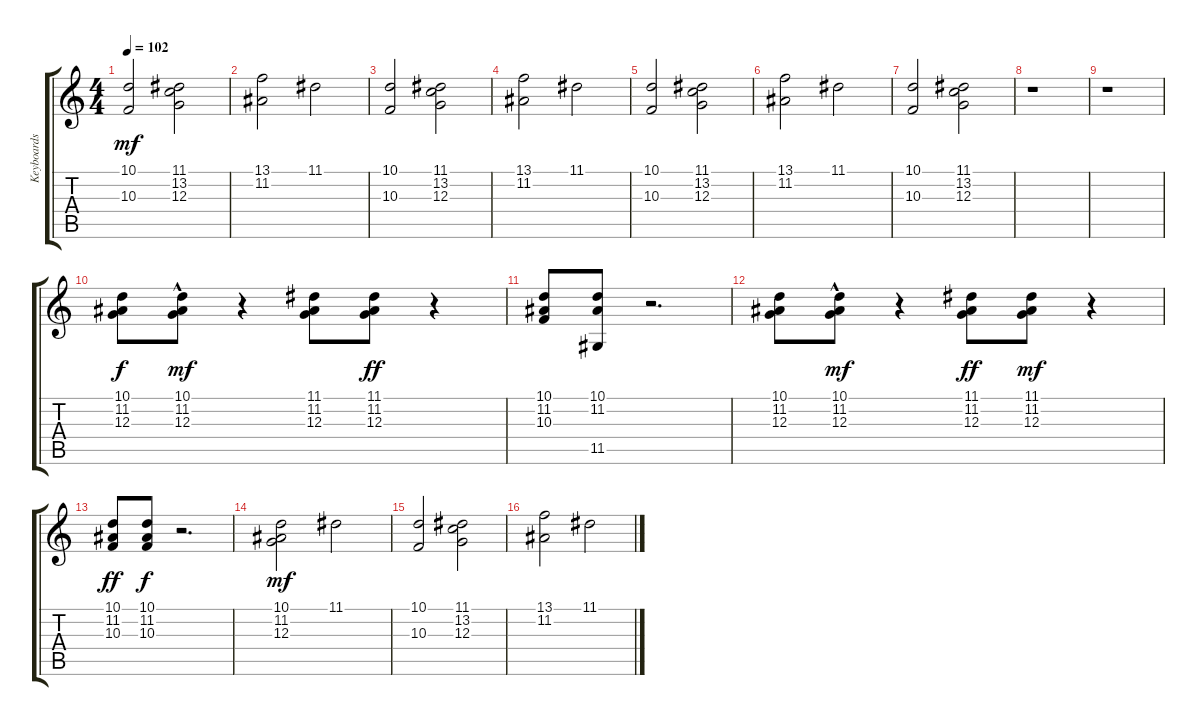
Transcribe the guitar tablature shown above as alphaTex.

\track ("Keyboards" "Keyboards") {instrument rockorgan}
\staff {score tabs}
\tuning (E4 B3 G3 D3 A2 E2) {hide}
\ts (4 4)
\tempo 102
\clef g2
\ks c
(10.1 10.3).2{dy mf} (11.1 13.2 12.3).2 |
(13.1 11.2).2 11.1.2 |
(10.1 10.3).2 (11.1 13.2 12.3).2 |
(13.1 11.2).2 11.1.2 |
(10.1 10.3).2 (11.1 13.2 12.3).2 |
(13.1 11.2).2 11.1.2 |
(10.1 10.3).2 (11.1 13.2 12.3).2 |
r.1 |
r.1 |
(10.1 11.2 12.3).8{dy f} (10.1 11.2{hac} 12.3).8{dy mf} r.4 (11.1 11.2 12.3).8 (11.1 11.2 12.3).8{dy ff} r.4 |
(10.1 11.2 10.3).8 (10.1 11.2 11.5).8 r.2{d} |
(10.1 11.2 12.3).8 (10.1 11.2{hac} 12.3).8{dy mf} r.4 (11.1 11.2 12.3).8{dy ff} (11.1 11.2 12.3).8{dy mf} r.4 |
(10.1 11.2 10.3).8{dy ff} (10.1 11.2 10.3).8{dy f} r.2{d} |
(10.1 11.2 12.3).2{dy mf} 11.1.2 |
(10.1 10.3).2 (11.1 13.2 12.3).2 |
(13.1 11.2).2 11.1.2
